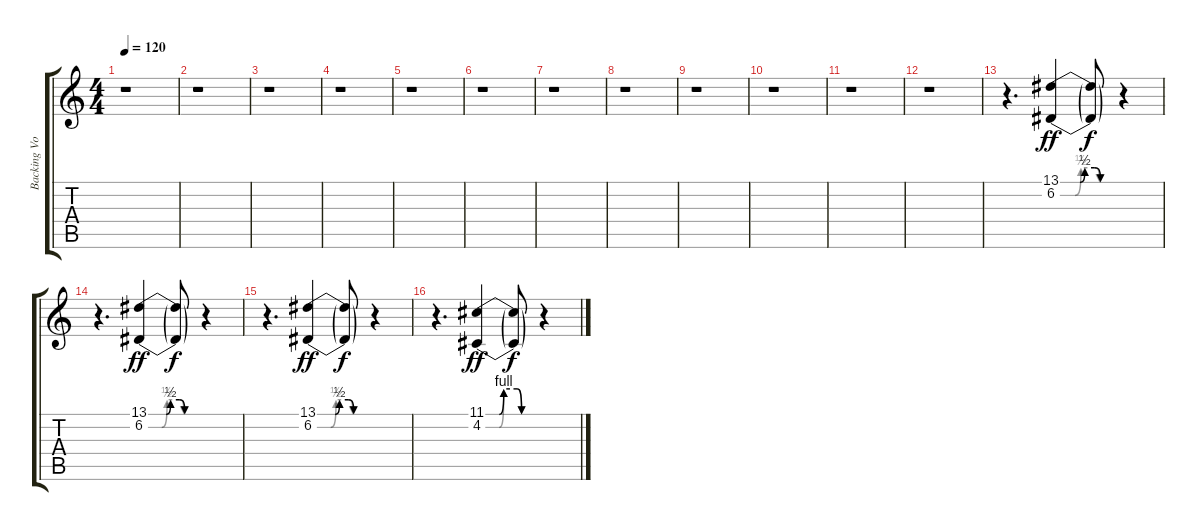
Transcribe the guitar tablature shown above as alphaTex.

\track ("Backing Vocals" "Backing Vo") {instrument choiraahs}
\staff {score tabs}
\tuning (D4 A3 F3 C3 G2 C2) {hide}
\ts (4 4)
\tempo 120
\clef g2
\ks c
r.1{dy f} |
r.1 |
r.1 |
r.1 |
r.1 |
r.1 |
r.1 |
r.1 |
r.1 |
r.1 |
r.1 |
r.1 |
r.4{d volume 11} (13.1{be (custom 0 0 20 0 25 2 35 2 41 0 60 0)} 6.2{be (custom 0 0 15 0 21 2 35 2 40 0 60 0)}).4{dy ff} (13.1{t} 6.2{t}).8{dy f} r.4 |
r.4{d} (13.1{be (custom 0 0 20 0 25 2 35 2 41 0 60 0)} 6.2{be (custom 0 0 15 0 21 2 35 2 40 0 60 0)}).4{dy ff} (13.1{t} 6.2{t}).8{dy f} r.4 |
r.4{d} (13.1{be (custom 0 0 20 0 25 2 35 2 41 0 60 0)} 6.2{be (custom 0 0 15 0 21 2 35 2 40 0 60 0)}).4{dy ff} (13.1{t} 6.2{t}).8{dy f} r.4 |
r.4{d} (11.1{be (custom 0 0 15 0 20 4 35 4 40 0 60 0)} 4.2{be (custom 0 0 15 0 20 4 35 4 40 0 60 0)}).4{dy ff} (11.1{t} 4.2{t}).8{dy f} r.4
